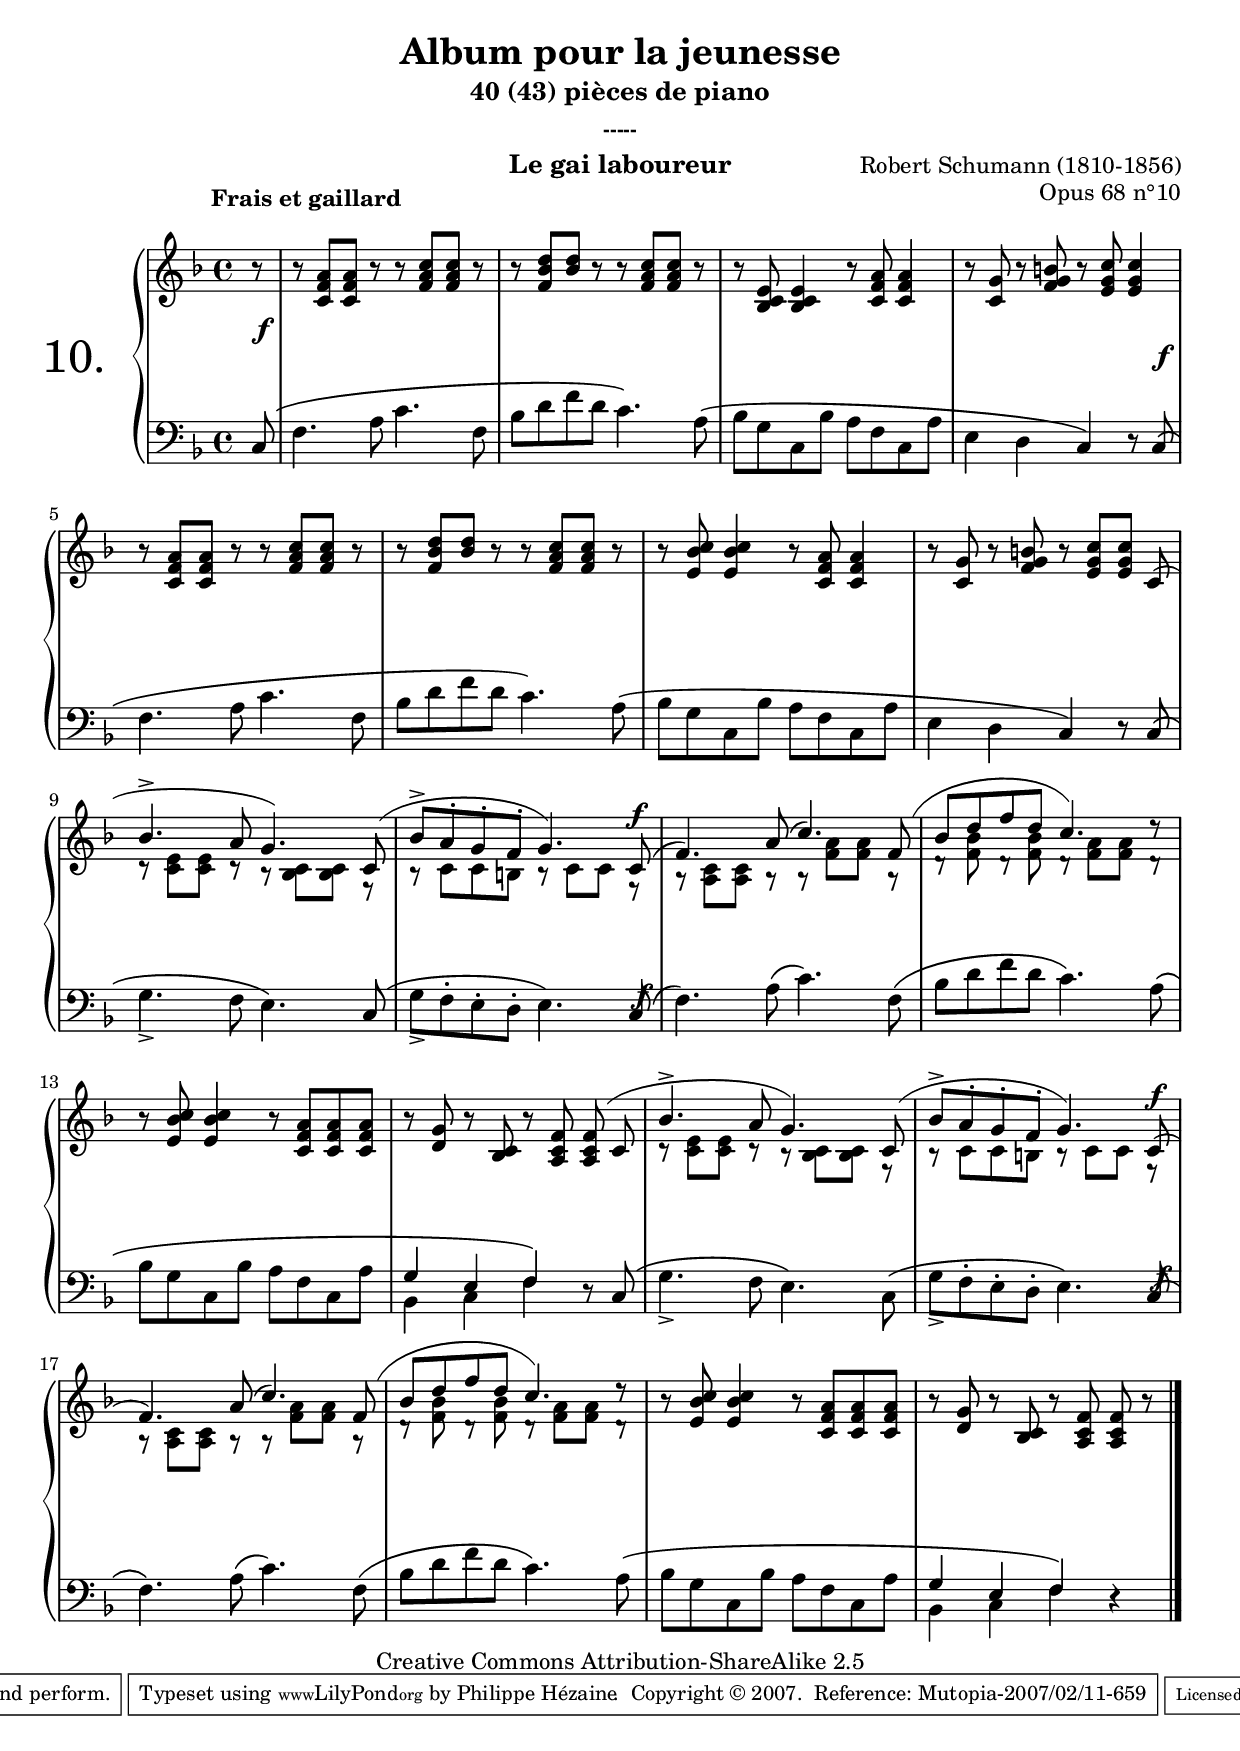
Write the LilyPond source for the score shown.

 \version "2.10.16"

 \paper { between-system-padding = #1
	ragged-bottom=##f
	ragged-last-bottom=##f
	}

 
     \header {
       title = "Album pour la jeunesse"
       subtitle = "40 (43) pièces de piano"
       subsubtitle = "-----"
       composer = "Robert Schumann (1810-1856)"
       opus = "Opus 68 n°10"
       instrument = "Le gai laboureur"
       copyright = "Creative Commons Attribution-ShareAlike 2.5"
     
       % These are headers used by the Mutopia Project
       % http://www.mutopiaproject.org/
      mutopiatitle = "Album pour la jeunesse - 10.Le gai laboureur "
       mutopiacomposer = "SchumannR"
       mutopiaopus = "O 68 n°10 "
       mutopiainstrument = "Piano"
       date = "1848"
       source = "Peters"
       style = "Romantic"
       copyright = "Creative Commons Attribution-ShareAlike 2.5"
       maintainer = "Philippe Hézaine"
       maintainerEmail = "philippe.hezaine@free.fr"
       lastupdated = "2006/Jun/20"


 
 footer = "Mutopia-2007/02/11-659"
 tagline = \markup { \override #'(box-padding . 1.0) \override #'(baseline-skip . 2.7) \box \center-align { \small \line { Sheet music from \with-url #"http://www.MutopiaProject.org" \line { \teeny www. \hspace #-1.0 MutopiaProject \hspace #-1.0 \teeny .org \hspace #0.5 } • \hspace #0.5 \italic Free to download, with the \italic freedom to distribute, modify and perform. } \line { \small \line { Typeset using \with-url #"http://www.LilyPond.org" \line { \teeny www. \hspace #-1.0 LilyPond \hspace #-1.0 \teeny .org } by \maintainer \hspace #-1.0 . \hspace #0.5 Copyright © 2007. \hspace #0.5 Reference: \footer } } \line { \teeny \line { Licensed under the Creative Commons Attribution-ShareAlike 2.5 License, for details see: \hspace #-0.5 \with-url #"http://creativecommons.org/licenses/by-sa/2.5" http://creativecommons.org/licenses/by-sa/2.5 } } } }
     }

     upper = \relative c'' {
       \clef treble
       \key f \major
       \time 4/4
	\partial 8
	\phrasingSlurUp
	\override TextScript #'extra-offset = #'(-4 . 2)
	
	r8^\markup { \bold "Frais et gaillard" }
	r <c, f a> <c f a> r r <f a c> <f a c> r
	r <f bes d> <bes d> r r <f a c> <f a c> r
	r <e bes c> <e bes c>4 r8 <c f a> <c f a>4
	r8 <c g'> r <f g b!> r <e g c> <e g c>4 \break
	r8 <c f a> <c f a> r r <f a c> <f a c> r
	r <f bes d> <bes d> r r <f a c> <f a c> r
	r <e bes' c> <e bes' c>4 r8 <c f a> <c f a>4
	r8 <c g'> r <f g b!> r <e g c> <e g c>
	\voiceOne
	<< { 
	c8(\noBeam \break
	bes'4.^> a8 g4.) c,8(
	bes'-> a-. g-. f-. g4.) c,8(
	f4.) a8( c4.) f,8(
	bes d f d c4.) d8\rest \break
      }  
	\context Voice = "1" { \voiceTwo
	s8 c,\rest <c e> <c e> r r <bes c> <bes c> f\rest
	b\rest c c b! b\rest c c f,\rest
	a\rest <a c> <a c> a\rest a\rest <f' a> <f a> a,\rest
	d\rest <f bes> d\rest <f bes> d\rest <f a> <f a> d\rest
	\oneVoice
	}
	>>
	b'\rest  <e, bes' c> <e bes' c>4 b'8\rest <c, f a> <c f a> <c f a>
	b'\rest <d, g> b'\rest <bes, c> b'\rest <a, c f> <a c f> \noBeam (c
	\voiceOne
	<< { bes'4.^> a8 g4.) c,8(
	bes'-> a-. g-. f-. g4.) c,8( \break
	f4.) a8( c4.) f,8(
	bes d f d c4.) d8\rest
	}  
	\context Voice = "1" { \voiceTwo
	r8 <c, e> <c e> r r <bes c> <bes c> f\rest
	b\rest c c b! b\rest c c f,\rest
	a\rest <a c> <a c> a\rest a\rest <f' a> <f a> a,\rest
	d\rest <f bes> d\rest <f bes> d\rest <f a> <f a> d\rest
	\oneVoice
	}
	>>
	b'\rest  <e, bes' c> <e bes' c>4 b'8\rest <c, f a> <c f a> <c f a>
	b'\rest <d, g> b'\rest <bes, c> b'\rest <a, c f> \noBeam <a c f> b'\rest
	 \bar "|." 	 
     }
     
     lower = \relative c {
       \clef bass
       \key f \major
       \time 4/4
	\phrasingSlurUp
	\partial 8
	c\(
	f4. a8 c4. f,8
	bes d f d c4.\) a8\(
	bes g c, bes' a f c a'
	e4 d c\) r8 c\(
	f4. a8 c4. f,8
	bes d f d c4.\) a8\(
	bes g c, bes' a f c a'
	e4 d c\) r8 c\(
	g'4._> f8 e4.\) c8\(
	g'_> f-. e-. d-. e4.\) c8\(
	f4.\) a8\( c4.\) f,8\(
	bes d f d c4.\) a8\(
	bes g c, bes' a f c a'
	\voiceOne
	<< { g4 e f\)
	}
	\context Voice = "1" { \voiceTwo
	bes,4 c f
	\oneVoice
	}
	>>
	d8\rest c\(
	\stemDown
	g'4._> f8 e4.\) c8\(
	g'_> f-. e-. d-. e4.\) \stemUp c8\(
	\stemDown f4.\) a8\( c4.\) f,8\(
	bes d f d c4.\) a8\(
	bes g c, bes' a f c a'
	\voiceOne
	<< { g4 e f\)
	}
	\context Voice = "1" { \voiceTwo
	bes,4 c f
	\oneVoice
	}
	>>
	d4\rest \bar "|."
     }
     
     dynamics = {
        
	s8\f
	s1*3
	s2. s8 \once\override DynamicText #'extra-offset = #'(0 . -0.1) s8\f
	s1*5
	s2. 
	\once\override DynamicText #'extra-offset = #'(3.1 . 10.5) s8\f
	\once\override DynamicText #'extra-offset = #'(0.2 . -7) s8\f 
	s1*5
	s2. 
	\once\override DynamicText #'extra-offset = #'(3.1 . 10.5) s8\f
	\once\override DynamicText #'extra-offset = #'(0.2 . -7) s8\f
	s1*4
 
     }
     
     \score {
       \context PianoStaff <<
   \set PianoStaff.instrumentName = \markup{ \fontsize #6 {"10. "} \hspace #1.0
}
         \context Staff=upper \upper
         \context Dynamics=dynamics \dynamics
         \context Staff=lower <<
           \clef bass
           \lower
         >>

       >>
       \layout {
	ragged-last = ##f
         \context {
           \type "Engraver_group"
           \name Dynamics
           \alias Voice % So that \cresc works, for example.
           \consists "Output_property_engraver"
     
           \override VerticalAxisGroup #'minimum-Y-extent = #'(-5 . 5)
           \consists "Script_engraver"
           \consists "Dynamic_engraver"
           \consists "Text_engraver"
     
           \override TextScript #'font-size = #2
           \override TextScript #'font-shape = #'italic
           \override DynamicText #'extra-offset = #'(0 . 2.5)
           \override Hairpin #'extra-offset = #'(0 . 2.5)
     
           \consists "Skip_event_swallow_translator"
     
           \consists "Axis_group_engraver"
         }
         \context {
           \PianoStaff
           \accepts Dynamics
           \override VerticalAlignment #'forced-distance = #5.4
         }
       }
     }
     \score {
       \context PianoStaff <<
         \context Staff=upper  \upper \dynamics

         \context Staff=lower << \lower \dynamics
	>>

       >>
       \midi {
	\context { \Score
	tempoWholesPerMinute = #(ly:make-moment 100 4)
	     }

         \context {
           \type "Performer_group"
           \name Dynamics
         }
	
         \context {
           \PianoStaff
           \accepts Dynamics
         }
       }
     }
